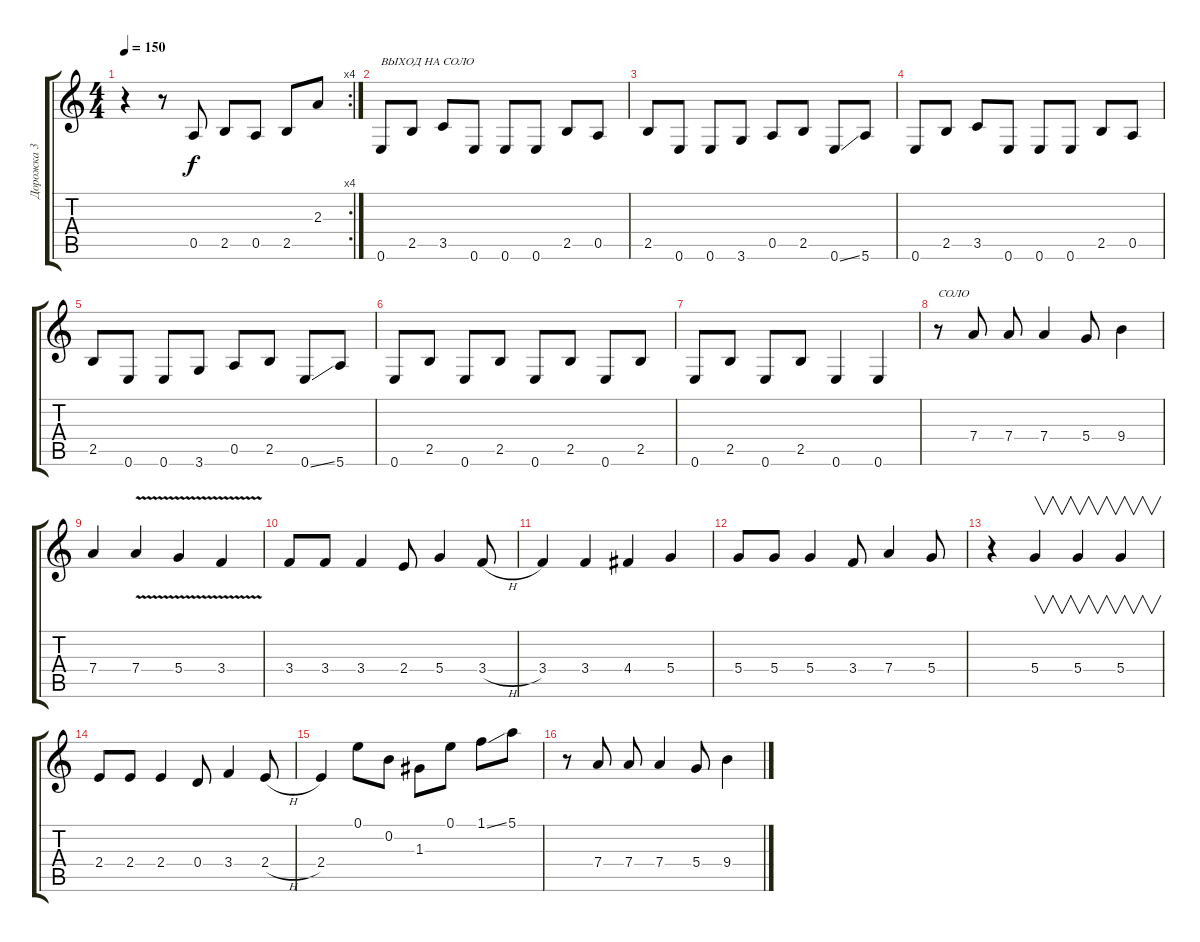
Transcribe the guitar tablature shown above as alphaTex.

\track ("Дорожка 3" "Дорожка 3") {instrument acousticguitarsteel}
\staff {score tabs}
\tuning (E4 B3 G3 D3 A2 E2) {hide}
\rc 4
\ts (4 4)
\tempo 150
\clef g2
\ks c
r.4{dy f} r.8 0.5.8 2.5.8 0.5.8 2.5.8 2.3.8 |
0.6.8{txt "ВЫХОД НА СОЛО"} 2.5.8 3.5.8 0.6.8 0.6.8 0.6.8 2.5.8 0.5.8 |
2.5.8 0.6.8 0.6.8 3.6.8 0.5.8 2.5.8 0.6{ss}.8 5.6.8 |
0.6.8 2.5.8 3.5.8 0.6.8 0.6.8 0.6.8 2.5.8 0.5.8 |
2.5.8 0.6.8 0.6.8 3.6.8 0.5.8 2.5.8 0.6{ss}.8 5.6.8 |
0.6.8 2.5.8 0.6.8 2.5.8 0.6.8 2.5.8 0.6.8 2.5.8 |
0.6.8 2.5.8 0.6.8 2.5.8 0.6.4 0.6.4 |
r.8{txt "СОЛО"} 7.4.8 7.4.8 7.4.4 5.4.8 9.4.4 |
7.4.4 7.4{v}.4 5.4{v}.4 3.4{v}.4 |
3.4.8 3.4.8 3.4.4 2.4.8 5.4.4 3.4{h}.8 |
3.4.4 3.4.4 4.4.4 5.4.4 |
5.4.8 5.4.8 5.4.4 3.4.8 7.4.4 5.4.8 |
r.4 5.4.4{v} 5.4.4{v} 5.4.4{v} |
2.4.8 2.4.8 2.4.4 0.4.8 3.4.4 2.4{h}.8 |
2.4.4 0.1.8 0.2.8 1.3.8 0.1.8 1.1{ss}.8 5.1.8 |
r.8 7.4.8 7.4.8 7.4.4 5.4.8 9.4{h}.4
